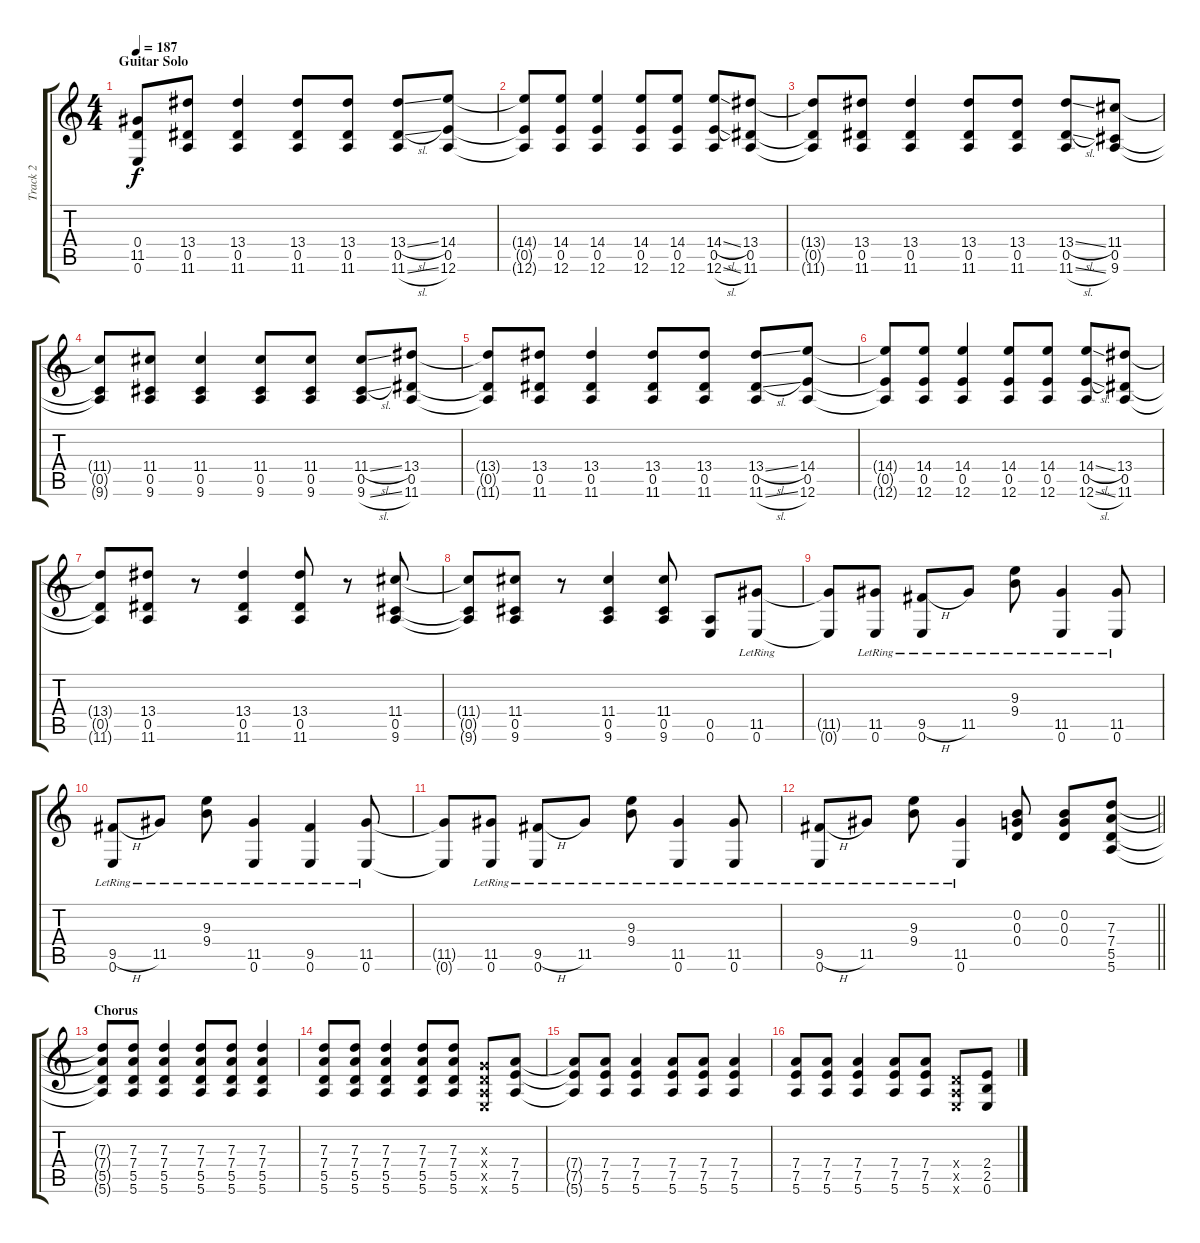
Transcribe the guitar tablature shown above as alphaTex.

\track ("Track 2" "Track 2") {instrument distortionguitar}
\staff {score tabs}
\tuning (E4 B3 G3 D3 A2 E2) {hide}
\ts (4 4)
\section ("" "Guitar Solo")
\tempo 187
\clef g2
\ks c
(0.4{t} 11.5{t} 0.6{t}).8{dy f} (13.4 0.5 11.6).8 (13.4 0.5 11.6).4 (13.4 0.5 11.6).8 (13.4 0.5 11.6).8 (13.4{sl} 0.5 11.6{sl}).8 (14.4 0.5 12.6).8 |
(14.4{t} 0.5{t} 12.6{t}).8 (14.4 0.5 12.6).8 (14.4 0.5 12.6).4 (14.4 0.5 12.6).8 (14.4 0.5 12.6).8 (14.4{sl} 0.5 12.6{sl}).8 (13.4 0.5 11.6).8 |
(13.4{t} 0.5{t} 11.6{t}).8 (13.4 0.5 11.6).8 (13.4 0.5 11.6).4 (13.4 0.5 11.6).8 (13.4 0.5 11.6).8 (13.4{sl} 0.5 11.6{sl}).8 (11.4 0.5 9.6).8 |
(11.4{t} 0.5{t} 9.6{t}).8 (11.4 0.5 9.6).8 (11.4 0.5 9.6).4 (11.4 0.5 9.6).8 (11.4 0.5 9.6).8 (11.4{sl} 0.5 9.6{sl}).8 (13.4 0.5 11.6).8 |
(13.4{t} 0.5{t} 11.6{t}).8 (13.4 0.5 11.6).8 (13.4 0.5 11.6).4 (13.4 0.5 11.6).8 (13.4 0.5 11.6).8 (13.4{sl} 0.5 11.6{sl}).8 (14.4 0.5 12.6).8 |
(14.4{t} 0.5{t} 12.6{t}).8 (14.4 0.5 12.6).8 (14.4 0.5 12.6).4 (14.4 0.5 12.6).8 (14.4 0.5 12.6).8 (14.4{sl} 0.5 12.6{sl}).8 (13.4 0.5 11.6).8 |
(13.4{t} 0.5{t} 11.6{t}).8 (13.4 0.5 11.6).8 r.8 (13.4 0.5 11.6).4 (13.4 0.5 11.6).8 r.8 (11.4 0.5 9.6).8 |
(11.4{t} 0.5{t} 9.6{t}).8 (11.4 0.5 9.6).8 r.8 (11.4 0.5 9.6).4 (11.4 0.5 9.6).8 (0.5 0.6).8 (11.5{lr} 0.6{lr}).8 |
(11.5{t} 0.6{t}).8 (11.5{lr} 0.6{lr}).8 (9.5{h lr} 0.6{lr}).8 11.5{lr}.8 (9.3{lr} 9.4{lr}).8 (11.5{lr} 0.6{lr}).4 (11.5{lr} 0.6{lr}).8 |
(9.5{h lr} 0.6{lr}).8 11.5{lr}.8 (9.3{lr} 9.4{lr}).8 (11.5{lr} 0.6{lr}).4 (9.5{lr} 0.6{lr}).4 (11.5{lr} 0.6{lr}).8 |
(11.5{t} 0.6{t}).8 (11.5{lr} 0.6{lr}).8 (9.5{h lr} 0.6{lr}).8 11.5{lr}.8 (9.3{lr} 9.4{lr}).8 (11.5{lr} 0.6{lr}).4 (11.5{lr} 0.6{lr}).8 |
\barLineRight lightlight
(9.5{h lr} 0.6{lr}).8 11.5{lr}.8 (9.3{lr} 9.4{lr}).8 (11.5{lr} 0.6{lr}).4 (0.2 0.3 0.4).8 (0.2 0.3 0.4).8 (7.3 7.4 5.5 5.6).8 |
\section ("" "Chorus")
(7.3{t} 7.4{t} 5.5{t} 5.6{t}).8 (7.3 7.4 5.5 5.6).8 (7.3 7.4 5.5 5.6).4 (7.3 7.4 5.5 5.6).8 (7.3 7.4 5.5 5.6).8 (7.3 7.4 5.5 5.6).4 |
(7.3 7.4 5.5 5.6).8 (7.3 7.4 5.5 5.6).8 (7.3 7.4 5.5 5.6).4 (7.3 7.4 5.5 5.6).8 (7.3 7.4 5.5 5.6).8 (0.3{x} 0.4{x} 0.5{x} 0.6{x}).8 (7.4 7.5 5.6).8 |
(7.4{t} 7.5{t} 5.6{t}).8 (7.4 7.5 5.6).8 (7.4 7.5 5.6).4 (7.4 7.5 5.6).8 (7.4 7.5 5.6).8 (7.4 7.5 5.6).4 |
(7.4 7.5 5.6).8 (7.4 7.5 5.6).8 (7.4 7.5 5.6).4 (7.4 7.5 5.6).8 (7.4 7.5 5.6).8 (0.4{x} 0.5{x} 0.6{x}).8 (2.4 2.5 0.6).8
